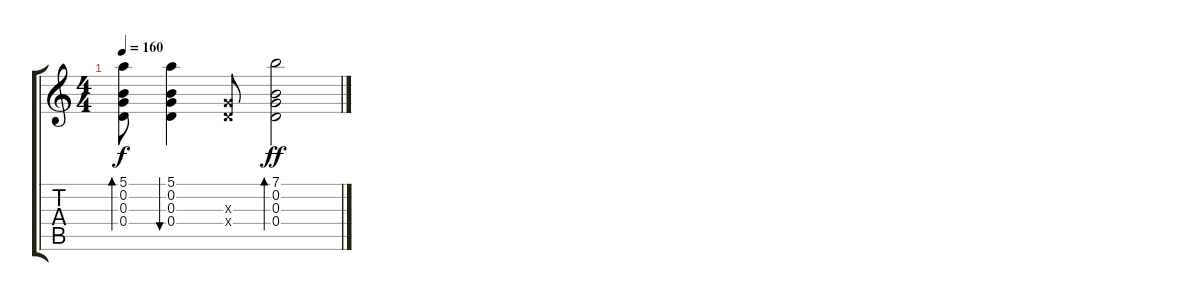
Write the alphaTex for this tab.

\track "" {instrument acousticguitarsteel}
\staff {score tabs}
\tuning (E4 B3 G3 D3 A2 E2) {hide}
\ts (4 4)
\tempo 160
\clef g2
\ks c
(5.1 0.2 0.3 0.4).8{bd 120 dy f} (5.1 0.2 0.3 0.4).4{bu 120} (0.3{x} 0.4{x}).8 (7.1 0.2 0.3 0.4).2{bd 120 dy ff}
